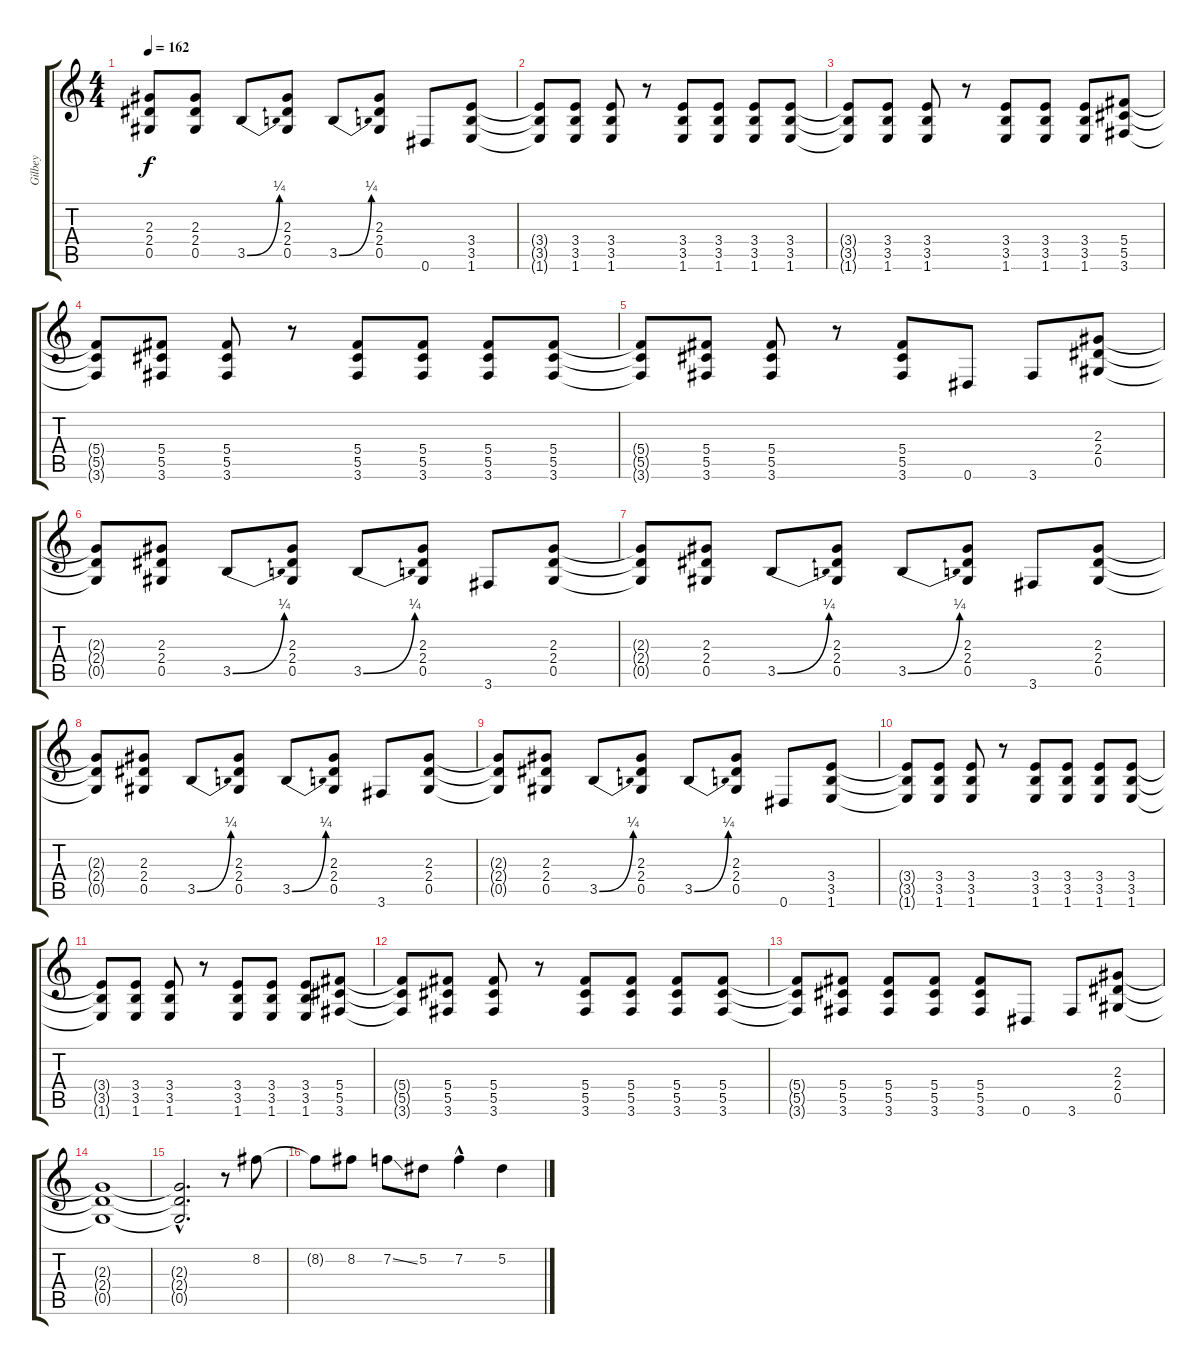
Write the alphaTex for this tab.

\track ("Gilbey" "Gilbey") {instrument overdrivenguitar}
\staff {score tabs}
\tuning (Eb4 Bb3 Gb3 Db3 Ab2 Eb2) {hide}
\ts (4 4)
\tempo 162
\clef g2
\ks c
(2.3{t} 2.4{t} 0.5{t}).8{dy f} (2.3 2.4 0.5).8 3.5{be (bend 0 0 60 1)}.8 (2.3 2.4 0.5).8 3.5{be (bend 0 0 60 1)}.8 (2.3 2.4 0.5).8 0.6.8 (3.4 3.5 1.6).8 |
(3.4{t} 3.5{t} 1.6{t}).8 (3.4 3.5 1.6).8 (3.4 3.5 1.6).8 r.8 (3.4 3.5 1.6).8 (3.4 3.5 1.6).8 (3.4 3.5 1.6).8 (3.4 3.5 1.6).8 |
(3.4{t} 3.5{t} 1.6{t}).8 (3.4 3.5 1.6).8 (3.4 3.5 1.6).8 r.8 (3.4 3.5 1.6).8 (3.4 3.5 1.6).8 (3.4 3.5 1.6).8 (5.4 5.5 3.6).8 |
(5.4{t} 5.5{t} 3.6{t}).8 (5.4 5.5 3.6).8 (5.4 5.5 3.6).8 r.8 (5.4 5.5 3.6).8 (5.4 5.5 3.6).8 (5.4 5.5 3.6).8 (5.4 5.5 3.6).8 |
(5.4{t} 5.5{t} 3.6{t}).8 (5.4 5.5 3.6).8 (5.4 5.5 3.6).8 r.8 (5.4 5.5 3.6).8 0.6.8 3.6.8 (2.3 2.4 0.5).8 |
(2.3{t} 2.4{t} 0.5{t}).8 (2.3 2.4 0.5).8 3.5{be (bend 0 0 60 1)}.8 (2.3 2.4 0.5).8 3.5{be (bend 0 0 60 1)}.8 (2.3 2.4 0.5).8 3.6.8 (2.3 2.4 0.5).8 |
(2.3{t} 2.4{t} 0.5{t}).8 (2.3 2.4 0.5).8 3.5{be (bend 0 0 60 1)}.8 (2.3 2.4 0.5).8 3.5{be (bend 0 0 60 1)}.8 (2.3 2.4 0.5).8 3.6.8 (2.3 2.4 0.5).8 |
(2.3{t} 2.4{t} 0.5{t}).8 (2.3 2.4 0.5).8 3.5{be (bend 0 0 60 1)}.8 (2.3 2.4 0.5).8 3.5{be (bend 0 0 60 1)}.8 (2.3 2.4 0.5).8 3.6.8 (2.3 2.4 0.5).8 |
(2.3{t} 2.4{t} 0.5{t}).8 (2.3 2.4 0.5).8 3.5{be (bend 0 0 60 1)}.8 (2.3 2.4 0.5).8 3.5{be (bend 0 0 60 1)}.8 (2.3 2.4 0.5).8 0.6.8 (3.4 3.5 1.6).8 |
(3.4{t} 3.5{t} 1.6{t}).8 (3.4 3.5 1.6).8 (3.4 3.5 1.6).8 r.8 (3.4 3.5 1.6).8 (3.4 3.5 1.6).8 (3.4 3.5 1.6).8 (3.4 3.5 1.6).8 |
(3.4{t} 3.5{t} 1.6{t}).8 (3.4 3.5 1.6).8 (3.4 3.5 1.6).8 r.8 (3.4 3.5 1.6).8 (3.4 3.5 1.6).8 (3.4 3.5 1.6).8 (5.4 5.5 3.6).8 |
(5.4{t} 5.5{t} 3.6{t}).8 (5.4 5.5 3.6).8 (5.4 5.5 3.6).8 r.8 (5.4 5.5 3.6).8 (5.4 5.5 3.6).8 (5.4 5.5 3.6).8 (5.4 5.5 3.6).8 |
(5.4{t} 5.5{t} 3.6{t}).8 (5.4 5.5 3.6).8 (5.4 5.5 3.6).8 (5.4 5.5 3.6).8 (5.4 5.5 3.6).8 0.6.8 3.6.8 (2.3 2.4 0.5).8 |
(2.3{t} 2.4{t} 0.5{t}).1 |
(2.3{hac t} 2.4{hac t} 0.5{hac t}).2{d} r.8 8.2.8 |
8.2{t}.8 8.2.8 7.2{ss}.8 5.2.8 7.2{hac}.4 5.2.4
